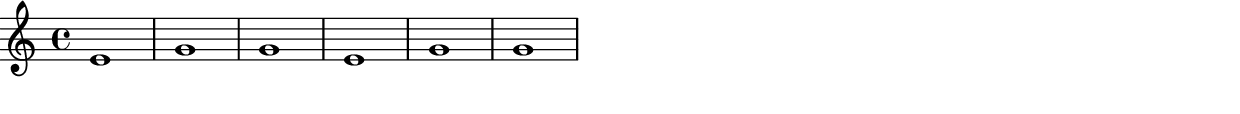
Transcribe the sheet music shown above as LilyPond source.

%% Generated by lilypond-book
%% Options: [exampleindent=10.16\mm,indent=0\mm,line-width=160\mm,paper-height=845.047\pt,paper-width=597.508\pt,papersize='(cons (* 597.508 pt) (* 845.047 pt))]
\include "lilypond-book-preamble.ly"


% ****************************************************************
% Start cut-&-pastable-section
% ****************************************************************

#(ly:set-option 'eps-box-padding 3.000000)



\paper {
  #(set-paper-size '(cons (* 597.508 pt) (* 845.047 pt)))
  indent = 0\mm
  line-width = 160\mm
  % offset the left padding, also add 1mm as lilypond creates cropped
  % images with a little space on the right
  line-width = #(- line-width (* mm  3.000000) (* mm 1))
}

\layout {
  
}




% ****************************************************************
% ly snippet:
% ****************************************************************
\sourcefilename "/lilypond-2.25.21/input/regression/repeat-dc-v-ds.ly"
\sourcefileline 0
\version "2.23.6"

\header {
  texidoc="When jumps to different targets occur simultaneously,
LilyPond ignores one and issues a warning.  Either a @emph{D.C.} or a
@emph{D.S.} instruction, but not both, is expected.  Unfolding is not
affected: this case unfolds to EGGEGG."
}

#(ly:set-option 'warning-as-error #t)
#(ly:expect-warning (ly:translate-cpp-warning-scheme
                     "conflict with event: `%s'") "dal-segno-event")
#(ly:expect-warning (ly:translate-cpp-warning-scheme
                     "discarding event: `%s'") "dal-segno-event")

piece = \new Voice \fixed c' {
  \repeat segno 2 {
    e1
    \repeat segno 2 {
      g1
    }
  }
}

\score { \piece }
\score { \unfoldRepeats \piece }



% ****************************************************************
% end ly snippet
% ****************************************************************
